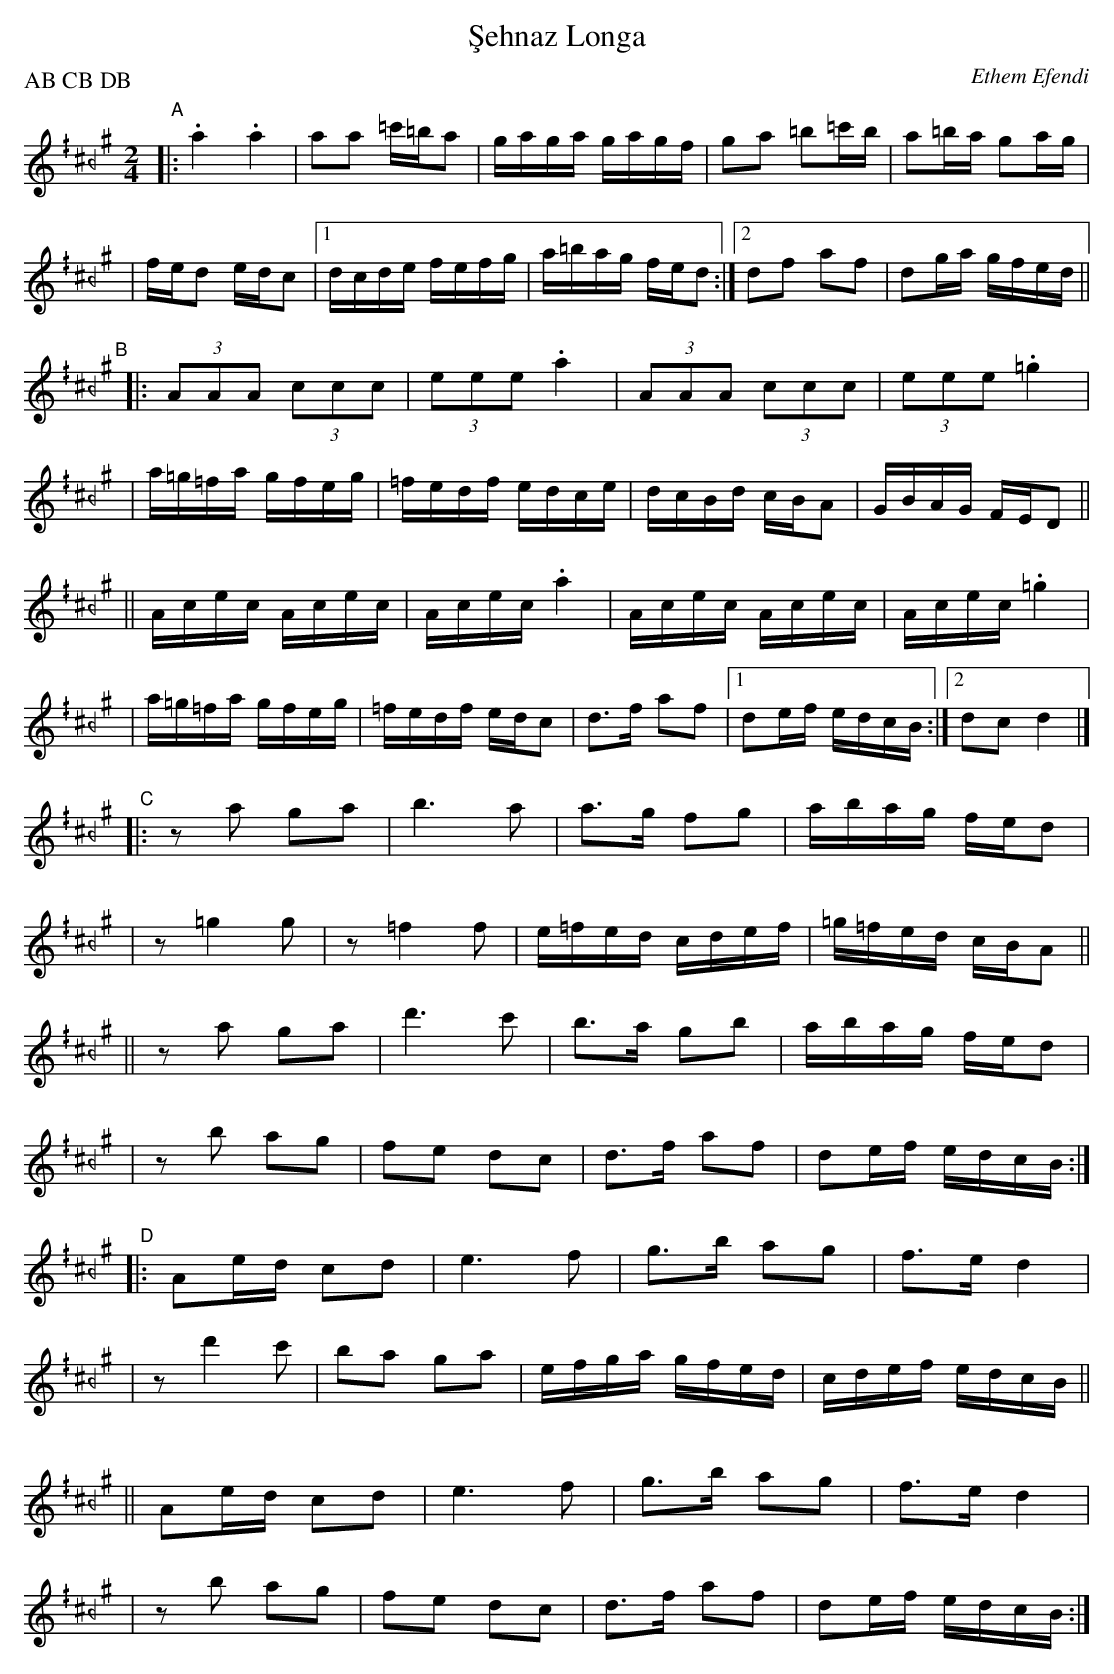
X:1
T: \,Sehnaz Longa
C: Ethem Efendi
M: 2/4
L: 1/16
P: AB CB DB
K: D_/B^/f^c^g
"A"\
|: .a4 .a4 | a2a2 =c'=ba2 | gaga gagf | g2a2 =b2=c'b | a2=ba g2ag |
| fed2 edc2 |1 dcde fefg | a=bag fed2 :|2 d2f2 a2f2 | d2ga gfed ||
"B"[|]!Segno!\
|: (3A2A2A2 (3c2c2c2 | (3e2e2e2 .a4 | (3A2A2A2 (3c2c2c2 | (3e2e2e2 .=g4 |
| a=g=fa gfeg | =fedf edce | dcBd cBA2 | GBAG FED2 ||
|| Acec Acec | Acec .a4 | Acec Acec | Acec .=g4 |
| a=g=fa gfeg | =fedf edc2 | d3f a2f2 |1 d2ef edcB :|2 d2c2 d4 |]
"C"\
|: z2a2 g2a2 | b6 a2 | a3g f2g2 | abag fed2 |
| z2 =g4 g2 | z2 =f4 f2 | e=fed cdef | =g=fed cBA2 ||
|| z2a2 g2a2 | d'6 c'2 | b3a g2b2 | abag fed2 |
| z2b2 a2g2 | f2e2 d2c2 | d3f a2f2 | d2ef edcB !Segno!:|
"D"\
|: A2ed c2d2 | e6 f2 | g3b a2g2 | f3e d4 |
| z2 d'4 c'2 | b2a2 g2a2 | efga gfed | cdef edcB ||
|| A2ed c2d2 | e6 f2 | g3b a2g2 | f3e d4 |
| z2b2 a2g2 | f2e2 d2c2 | d3f a2f2 | d2ef edcB !Segno!:|
